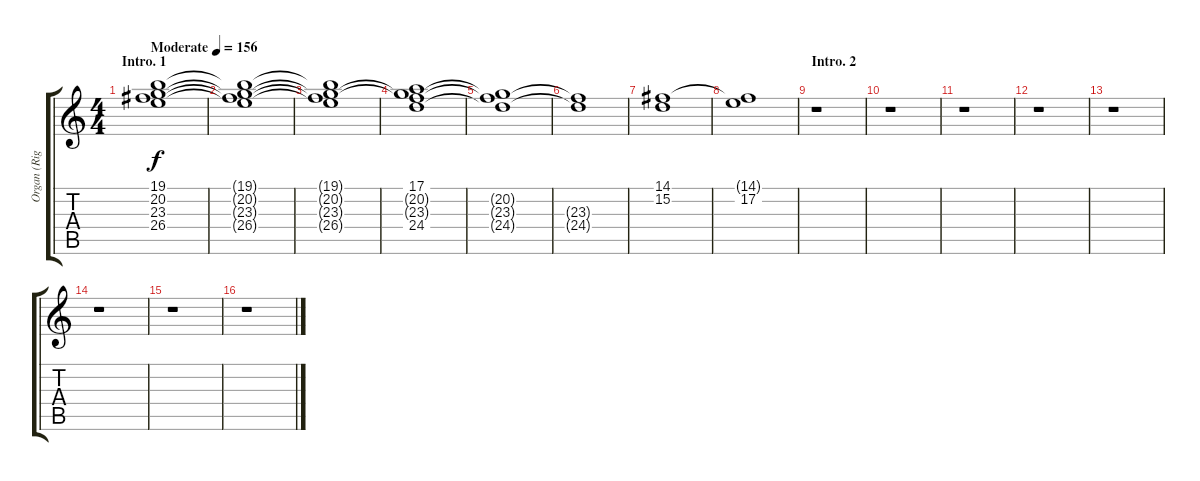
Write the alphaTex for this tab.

\track ("Organ (Right Hand)" "Organ (Rig") {instrument drawbarorgan}
\staff {score tabs}
\tuning (E4 B3 G3 D3 A2 E2) {hide}
\ts (4 4)
\section ("" "Intro. 1")
\tempo (156 "Moderate")
\clef g2
\ks c
(19.1 20.2 23.3 26.4).1{dy f instrument drawbarorgan} |
(19.1{t} 20.2{t} 23.3{t} 26.4{t}).1 |
(19.1{t} 20.2{t} 23.3{t} 26.4{t}).1 |
(17.1 20.2{t} 23.3{t} 24.4).1 |
(20.2{t} 23.3{t} 24.4{t}).1 |
(23.3{t} 24.4{t}).1 |
(14.1 15.2).1 |
(14.1{t} 17.2).1 |
\section ("" "Intro. 2")
r.1 |
r.1 |
r.1 |
r.1 |
r.1 |
r.1 |
r.1 |
r.1
